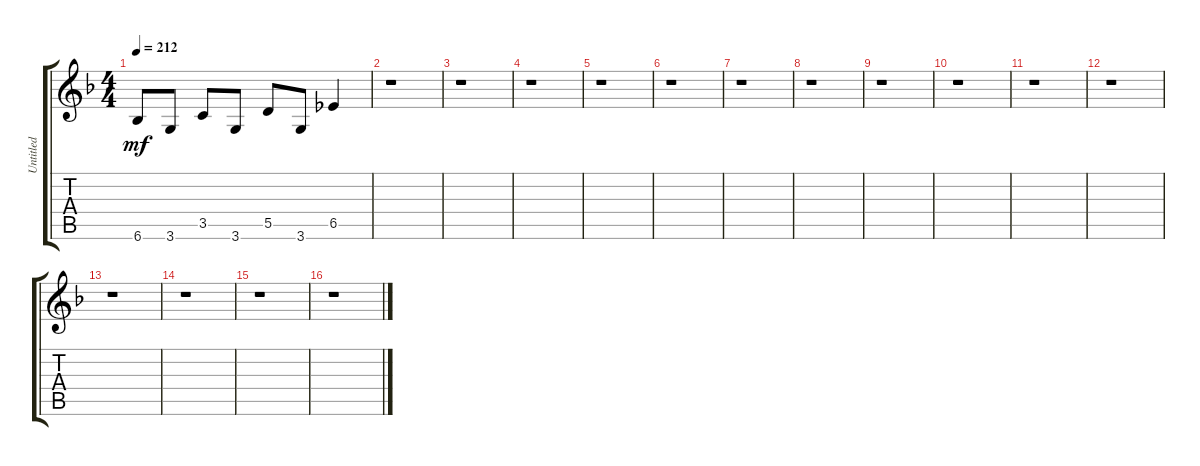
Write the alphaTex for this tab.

\track ("Untitled" "Untitled") {instrument distortionguitar}
\staff {score tabs}
\tuning (E4 B3 G3 D3 A2 E2) {hide}
\ts (4 4)
\tempo 212
\clef g2
\ks f
6.6.8{dy mf} 3.6.8 3.5.8 3.6.8 5.5.8 3.6.8 6.5.4 |
r.1 |
r.1 |
r.1 |
r.1 |
r.1 |
r.1 |
r.1 |
r.1 |
r.1 |
r.1 |
r.1 |
r.1 |
r.1 |
r.1 |
r.1
